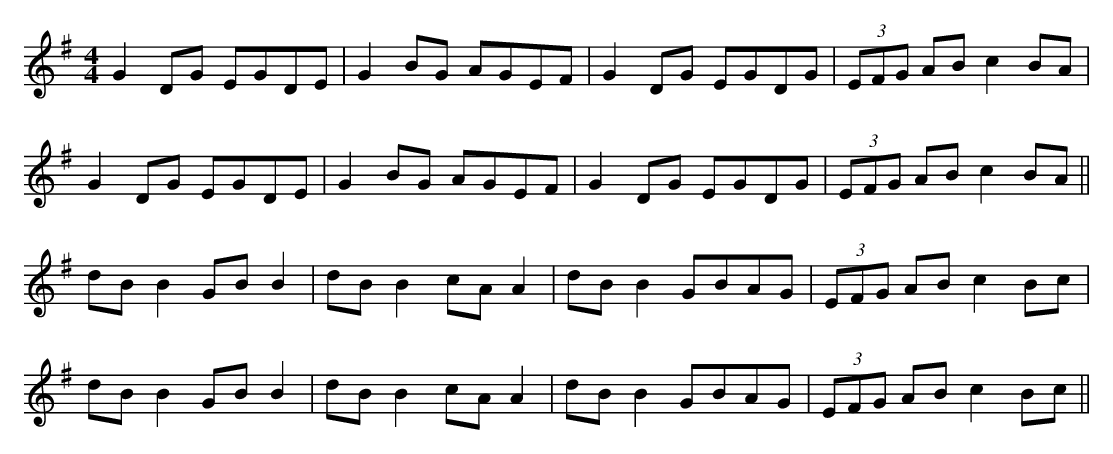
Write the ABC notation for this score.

X:1
M:4/4
K:G
G2DG EGDE|G2BG AGEF|G2DG EGDG|(3EFG AB c2BA|
G2DG EGDE|G2BG AGEF|G2DG EGDG|(3EFG AB c2BA||
dB B2 GB B2|dB B2 cA A2|dB B2 GBAG|(3EFG AB c2Bc|
dB B2 GB B2|dB B2 cA A2|dB B2 GBAG|(3EFG AB c2Bc||
